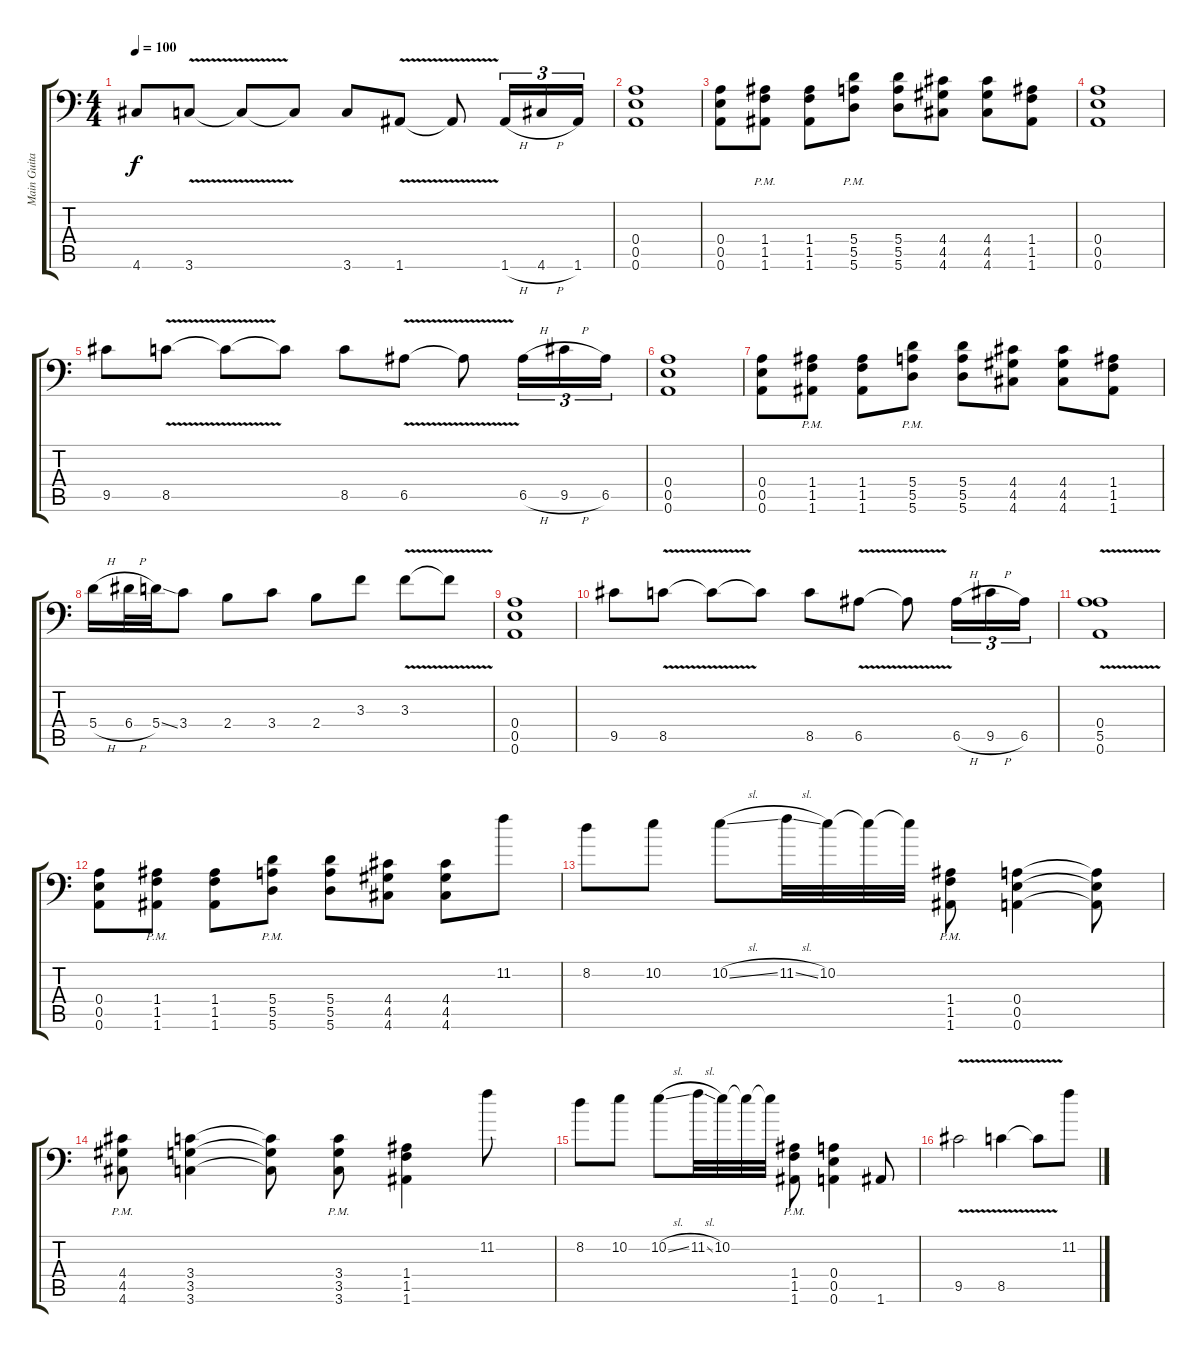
\track ("Main Guitar #1 - Karl Sanders" "Main Guita") {instrument overdrivenguitar}
\staff {score tabs}
\tuning (B3 Gb3 D3 A2 E2 A1) {hide}
\ts (4 4)
\tempo 100
\clef f4
\ks c
4.6.8{dy f} 3.6{v}.8 3.6{t}.8 3.6{t}.8 3.6.8 1.6{v}.8 1.6{t}.8 1.6{h}.16{tu (3 2)} 4.6{h}.16{tu (3 2)} 1.6.16{tu (3 2)} |
(0.4 0.5 0.6).1 |
(0.4 0.5 0.6).8 (1.4{pm} 1.5{pm} 1.6{pm}).8 (1.4 1.5 1.6).8 (5.4{pm} 5.5{pm} 5.6{pm}).8 (5.4 5.5 5.6).8 (4.4 4.5 4.6).8 (4.4 4.5 4.6).8 (1.4 1.5 1.6).8 |
(0.4 0.5 0.6).1 |
9.5.8 8.5{v}.8 8.5{t}.8 8.5{t}.8 8.5.8 6.5{v}.8 6.5{t}.8 6.5{h}.16{tu (3 2)} 9.5{h}.16{tu (3 2)} 6.5.16{tu (3 2)} |
(0.4 0.5 0.6).1 |
(0.4 0.5 0.6).8 (1.4{pm} 1.5{pm} 1.6{pm}).8 (1.4 1.5 1.6).8 (5.4{pm} 5.5{pm} 5.6{pm}).8 (5.4 5.5 5.6).8 (4.4 4.5 4.6).8 (4.4 4.5 4.6).8 (1.4 1.5 1.6).8 |
5.4{h}.16 6.4{h}.32 5.4{ss}.32 3.4.8 2.4.8 3.4.8 2.4.8 3.3.8 3.3{v}.8 3.3{t}.8 |
(0.4 0.5 0.6).1 |
9.5.8 8.5{v}.8 8.5{t}.8 8.5{t}.8 8.5.8 6.5{v}.8 6.5{t}.8 6.5{h}.16{tu (3 2)} 9.5{h}.16{tu (3 2)} 6.5.16{tu (3 2)} |
(0.4 5.5{v} 0.6).1 |
(0.4 0.5 0.6).8 (1.4{pm} 1.5{pm} 1.6{pm}).8 (1.4 1.5 1.6).8 (5.4{pm} 5.5{pm} 5.6{pm}).8 (5.4 5.5 5.6).8 (4.4 4.5 4.6).8 (4.4 4.5 4.6).8 11.2.8 |
8.2.8 10.2.8 10.2{sl}.8 11.2{sl}.32 10.2.32 10.2{t}.32 10.2{t}.32 (1.4{pm} 1.5{pm} 1.6{pm}).8 (0.4 0.5 0.6).4 (0.4{t} 0.5{t} 0.6{t}).8 |
(4.4{pm} 4.5{pm} 4.6{pm}).8 (3.4 3.5 3.6).4 (3.4{t} 3.5{t} 3.6{t}).8 (3.4{pm} 3.5{pm} 3.6{pm}).8 (1.4 1.5 1.6).4 11.2.8 |
8.2.8 10.2.8 10.2{sl}.8 11.2{sl}.32 10.2.32 10.2{t}.32 10.2{t}.32 (1.4{pm} 1.5{pm} 1.6{pm}).8 (0.4 0.5 0.6).4 1.6.8 |
9.5{v}.2 8.5{v}.4 8.5{t}.8 11.2.8
